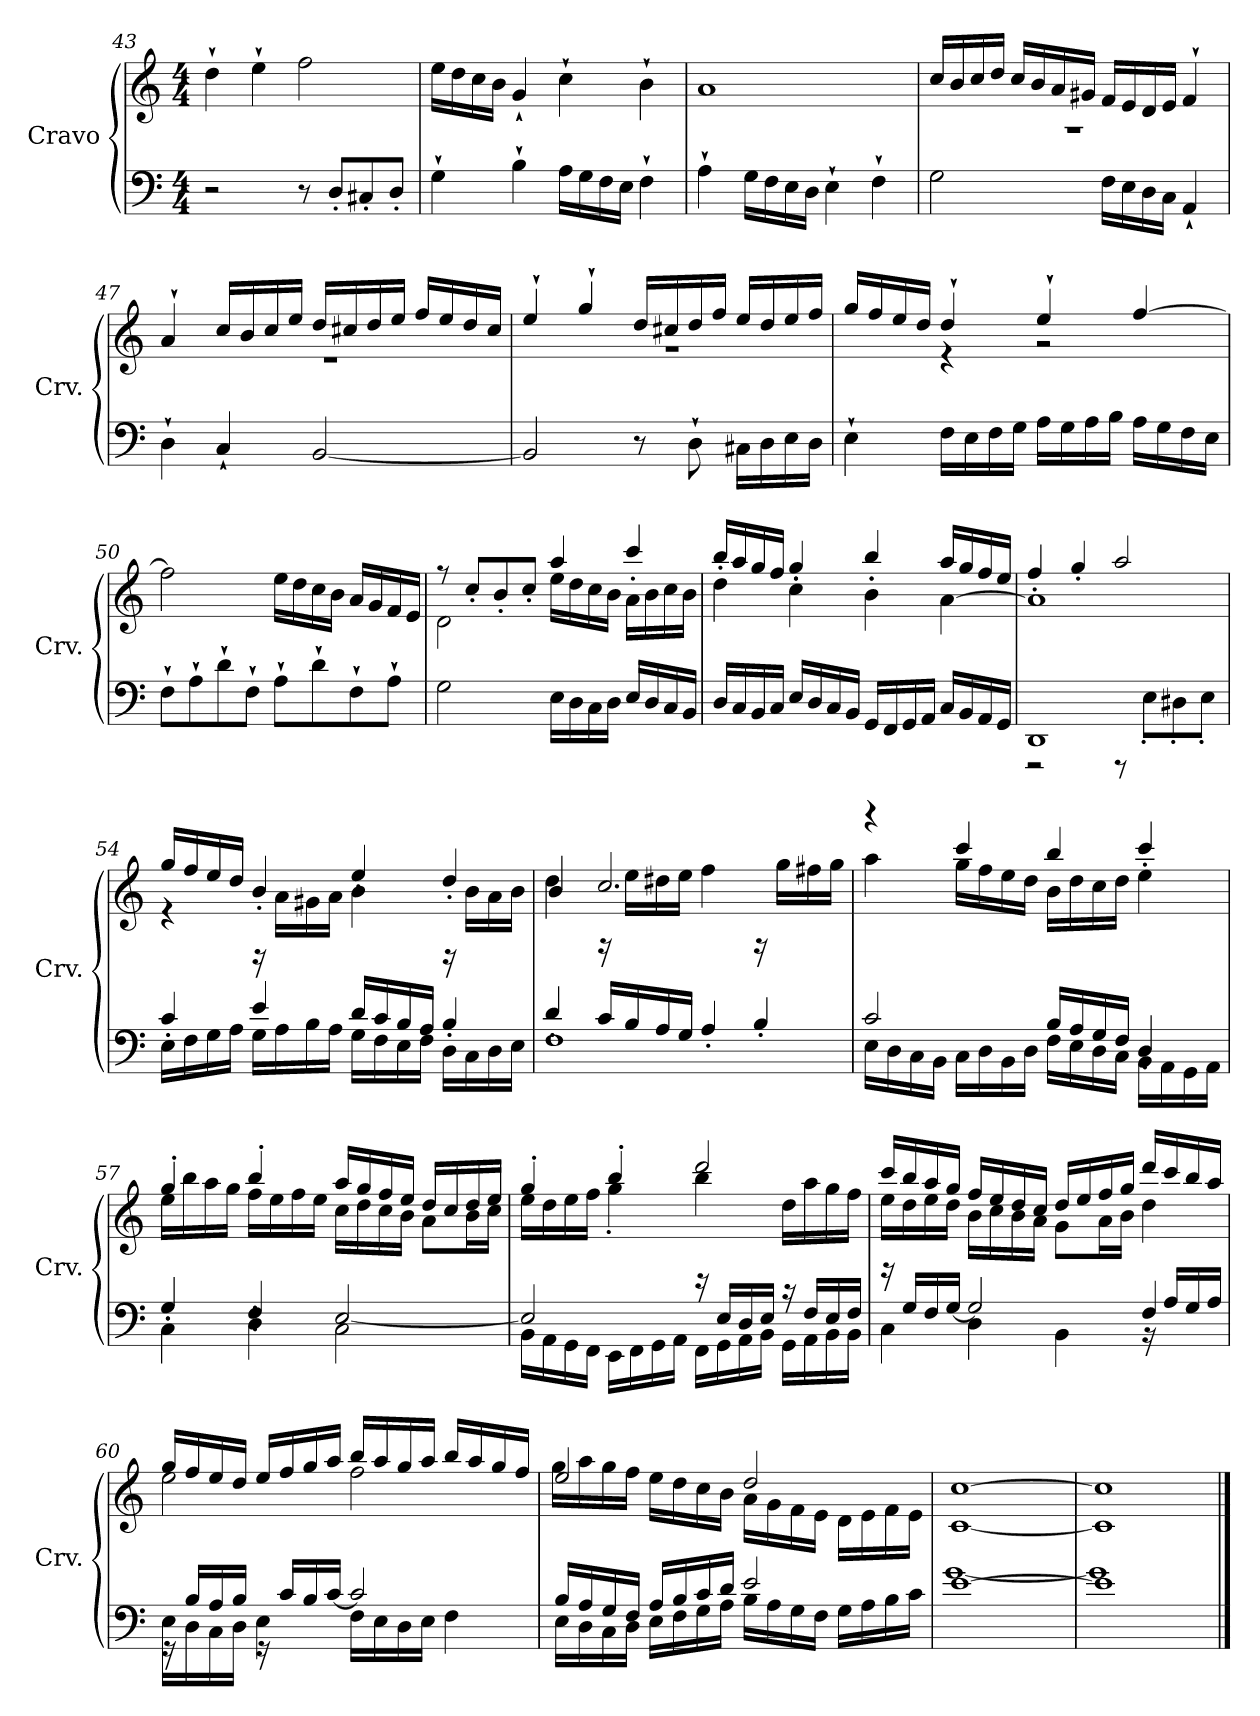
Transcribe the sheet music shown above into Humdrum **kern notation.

**kern	**kern
*part1	*part1
*staff2	*staff1
*I"Cravo	*
*I'Crv.	*
!!LO:LB:g=z
*clefF4	*clefG2
*k[]	*k[]
*M4/4	*M4/4
=43	=43
2r	4dd`\
.	4ee`\
8r	2ff\
8D'/L	.
8C#X'/	.
8D'/J	.
=44	=44
4G`\	16ee\LL
.	16dd\
.	16cc\
.	16b\JJ
4B`\	4g`/
16A\LL	4cc`\
16G\	.
16F\	.
16E\JJ	.
4F`\	4b`\
=45	=45
4A`\	1a
16G\LL	.
16F\	.
16E\	.
16D\JJ	.
4E`\	.
4F`\	.
=46	=46
*	*^
2G\	16cc/LL	1r
.	16b/	.
.	16cc/	.
.	16dd/JJ	.
.	16cc/LL	.
.	16b/	.
.	16a/	.
.	16g#X/JJ	.
16F\LL	16f/LL	.
16E\	16e/	.
16D\	16d/	.
16C\JJ	16e/JJ	.
4AA`/	4f`/	.
!!LO:LB:g=z	!!
=47	=47	=47
4D`\	4a`/	1r
4C`/	16cc/LL	.
.	16b/	.
.	16cc/	.
.	16ee/JJ	.
[2BB/	16dd/LL	.
.	16cc#X/	.
.	16dd/	.
.	16ee/JJ	.
.	16ff/LL	.
.	16ee/	.
.	16dd/	.
.	16cc#/JJ	.
=48	=48	=48
2BB/]	4ee`/	1r
.	4gg`/	.
8r	16dd/LL	.
.	16cc#X/	.
8D`\	16dd/	.
.	16ff/JJ	.
16C#X\LL	16ee/LL	.
16D\	16dd/	.
16E\	16ee/	.
16D\JJ	16ff/JJ	.
=49	=49	=49
4E`\	16gg/LL	4ryy
.	16ff/	.
.	16ee/	.
.	16dd/JJ	.
16F\LL	4dd`/	4r
16E\	.	.
16F\	.	.
16G\JJ	.	.
16A\LL	4ee`/	2r
16G\	.	.
16A\	.	.
16B\JJ	.	.
16A\LL	[4ff/	.
16G\	.	.
16F\	.	.
16E\JJ	.	.
*	*v	*v
!!LO:LB:g=z
=50	=50
8F`\L	2ff\]
8A`\	.
8d`\	.
8F`\J	.
8A`\L	16ee\LL
.	16dd\
8d`\	16cc\
.	16b\JJ
8F`\	16a/LL
.	16g/
8A`\J	16f/
.	16e/JJ
=51	=51
*	*^
2G\	2d\	8rff
.	.	8cc'/L
.	.	8b'/
.	.	8cc'/J
16E\LL	16ee\LL	4aa'/
16D\	16dd\	.
16C\	16cc\	.
16D\JJ	16b\JJ	.
16E/LL	16a\LL	4ccc'/
16D/	16b\	.
16C/	16cc\	.
16BB/JJ	16b\JJ	.
=52	=52	=52
16D/LL	4dd'\	16bb/LL
16C/	.	16aa/
16BB/	.	16gg/
16C/JJ	.	16ff/JJ
16E/LL	4cc'\	4gg'/
16D/	.	.
16C/	.	.
16BB/JJ	.	.
16GG/LL	4b'\	4bb'/
16FF/	.	.
16GG/	.	.
16AA/JJ	.	.
16C/LL	[4a\	16aa/LL
16BB/	.	16gg/
16AA/	.	16ff/
16GG/JJ	.	16ee/JJ
!!LO:LB:g=z	!!
=53	=53	=53
*^	*	*
1DD	2r	1a]	4ff'/
.	.	.	4gg'/
.	8r	.	2aa/
.	8E'\L	.	.
.	8D#X'\	.	.
.	8E'\J	.	.
=54	=54	=54	=54
16E\LL	4c'/	4re	16gg/LL
16F\	.	.	16ff/
16G\	.	.	16ee/
16A\JJ	.	.	16dd/JJ
16G\LL	4e'/	16rD	4b'/
16A\	.	16a\LL	.
16B\	.	16g#X\	.
16A\JJ	.	16a\JJ	.
16G\LL	16d/LL	4b\	4ee'/
16F\	16c/	.	.
16E\	16B/	.	.
16F\JJ	16A/JJ	.	.
16D\LL	4B'/	16rD	4dd'/
16C\	.	16b\LL	.
16D\	.	16a\	.
16E\JJ	.	16b\JJ	.
=55	=55	=55	=55
1F	4d'/	4dd\	4b/
.	16c/LL	16rF	2.cc/
.	16B/	16ee\LL	.
.	16A/	16dd#X\	.
.	16G/JJ	16ee\JJ	.
.	4A'/	4ff\	.
.	4B'/	16rF	.
.	.	16gg\LL	.
.	.	16ff#X\	.
.	.	16gg\JJ	.
!!LO:PB:g=z	!!
=56	=56	=56	=56
16E\LL	2c/	4aa\	4rbbb
16D\	.	.	.
16C\	.	.	.
16BB\JJ	.	.	.
16C\LL	.	16gg\LL	4ccc/
16D\	.	16ff\	.
16BB\	.	16ee\	.
16D\JJ	.	16dd\JJ	.
16F\LL	16B/LL	16b\LL	4bb/
16E\	16A/	16dd\	.
16D\	16G/	16cc\	.
16C\JJ	16F/JJ	16dd\JJ	.
16BB\LL	4D'/	4ee'\	4ccc/
16AA\	.	.	.
16GG\	.	.	.
16AA\JJ	.	.	.
=57	=57	=57	=57
4C'\	4G'/	4gg'/	16ee\LL
.	.	.	16bb\
.	.	.	16aa\
.	.	.	16gg\JJ
4D'\	4F'/	4bb'/	16ff\LL
.	.	.	16ee\
.	.	.	16ff\
.	.	.	16ee\JJ
2C\	[2E/	16aa/LL	16cc\LL
.	.	16gg/	16dd\
.	.	16ff/	16cc\
.	.	16ee/JJ	16b\JJ
.	.	16dd/LL	8a\L
.	.	16cc/	.
.	.	16dd/	16b\L
.	.	16ee/JJ	16cc\JJ
=58	=58	=58	=58
16BB\LL	2E/]	4gg'/	16ee\LL
16AA\	.	.	16dd\
16GG\	.	.	16ee\
16FF\JJ	.	.	16ff\JJ
16EE\LL	.	4bb'/	4gg'\
16FF\	.	.	.
16GG\	.	.	.
16AA\JJ	.	.	.
16FF\LL	16re	2ddd/	4bb\
16GG\	16E/LL	.	.
16AA\	16D/	.	.
16BB\JJ	16E/JJ	.	.
16GG\LL	16rc	.	16dd\LL
16AA\	16F/LL	.	16aa\
16BB\	16E/	.	16gg\
16BB\JJ	16F/JJ	.	16ff\JJ
!!LO:LB:g=z	!!
=59	=59	=59	=59
4C\	16rg	16ccc/LL	16ee\LL
.	16G/LL	16bb/	16dd\
.	16F/	16aa/	16ee\
.	[16G/JJ	16gg/JJ	16dd\JJ
4D\	2G/]	16ff/LL	16b\LL
.	.	16ee/	16cc\
.	.	16dd/	16b\
.	.	16cc/JJ	16a\JJ
4BB\	.	16dd/LL	8g\L
.	.	16ee/	.
.	.	16ff/	16a\L
.	.	16gg/JJ	16b\JJ
4F/	16r	16ddd/LL	4dd\
.	16A/LL	16ccc/	.
.	16G/	16bb/	.
.	16A/JJ	16aa/JJ	.
=60	=60	=60	=60
16E\LL	16r	16gg/LL	2ee\
16D\	16B/LL	16ff/	.
16C\	16A/	16ee/	.
16D\JJ	16B/JJ	16dd/JJ	.
4E\	16r	16ee/LL	.
.	16c/LL	16ff/	.
.	16B/	16gg/	.
.	[16c/JJ	16aa/JJ	.
16F\LL	2c/]	16bb/LL	2ff\
16E\	.	16aa/	.
16D\	.	16gg/	.
16E\JJ	.	16aa/JJ	.
4F\	.	16bb/LL	.
.	.	16aa/	.
.	.	16gg/	.
.	.	16ff/JJ	.
!!LO:LB:g=z	!!
=61	=61	=61	=61
16E\LL	16B/LL	2ee/	16gg\LL
16D\	16A/	.	16aa\
16C\	16G/	.	16gg\
16D\JJ	16F/JJ	.	16ff\JJ
16E\LL	16A/LL	.	16ee\LL
16F\	16B/	.	16dd\
16G\	16c/	.	16cc\
16A\JJ	16d/JJ	.	16b\JJ
16B\LL	2e/	2dd/	16a\LL
16A\	.	.	16g\
16G\	.	.	16f\
16F\JJ	.	.	16e\JJ
16G\LL	.	.	16d\LL
16A\	.	.	16e\
16B\	.	.	16f\
16c\JJ	.	.	16e\JJ
=62	=62	=62	=62
[1e	[1g	[1cc	[1c
=63	=63	=63	=63
1e]	1g]	1cc]	1c]
*v	*v	*	*
*	*v	*v
==	==
*-	*-
